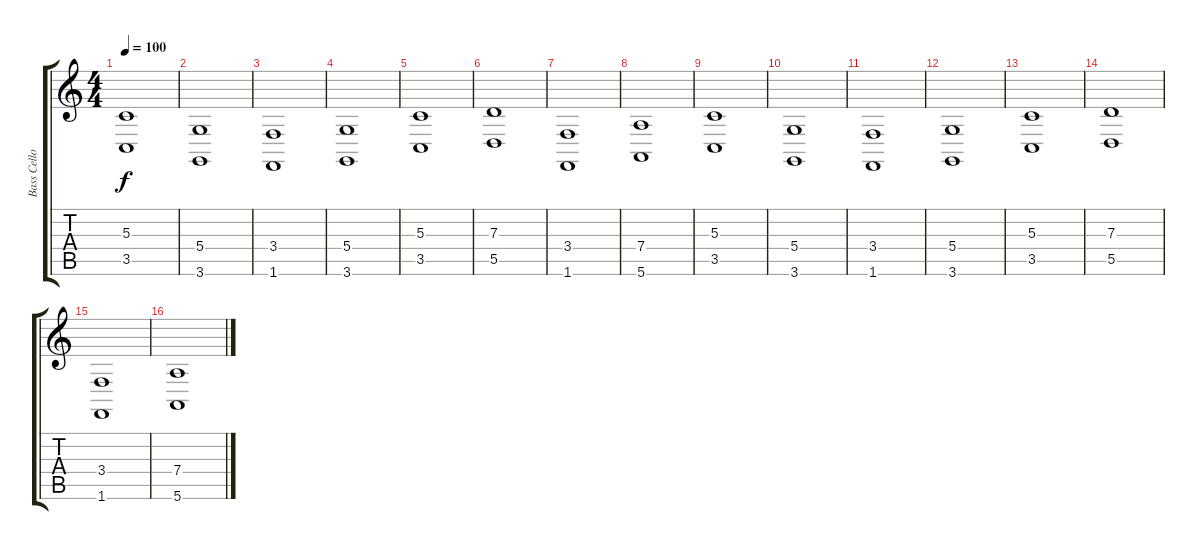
\track ("Bass Cello" "Bass Cello") {instrument cello}
\staff {score tabs}
\tuning (E4 B3 G3 D3 A2 E2) {hide}
\ts (4 4)
\tempo 100
\clef g2
\ks c
(5.3 3.5).1{dy f} |
(5.4 3.6).1 |
(3.4 1.6).1 |
(5.4 3.6).1 |
(5.3 3.5).1 |
(7.3 5.5).1 |
(3.4 1.6).1 |
(7.4 5.6).1 |
(5.3 3.5).1 |
(5.4 3.6).1 |
(3.4 1.6).1 |
(5.4 3.6).1 |
(5.3 3.5).1 |
(7.3 5.5).1 |
(3.4 1.6).1 |
(7.4 5.6).1
